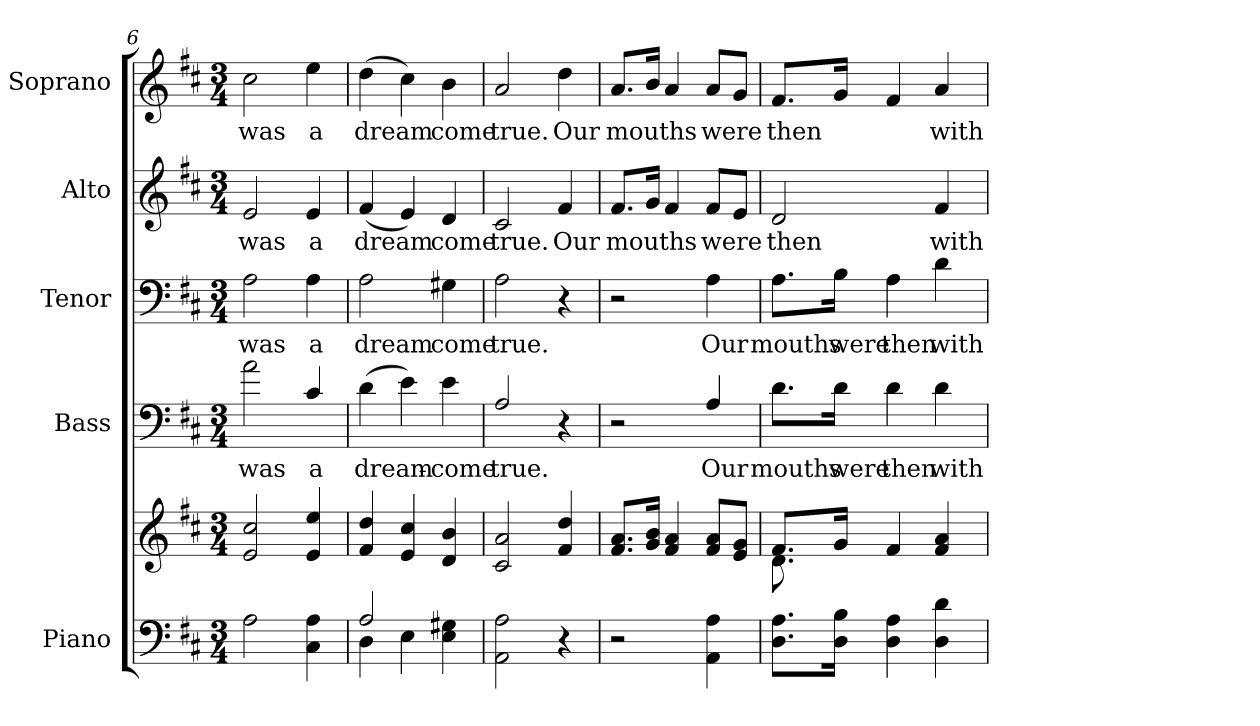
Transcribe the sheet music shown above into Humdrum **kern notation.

**kern	**kern	**kern	**text	**kern	**text	**kern	**text	**kern	**text
*part5	*part5	*part4	*part4	*part3	*part3	*part2	*part2	*part1	*part1
*staff6	*staff5	*staff4	*staff4	*staff3	*staff3	*staff2	*staff2	*staff1	*staff1
*I"Piano	*	*I"Bass	*	*I"Tenor	*	*I"Alto	*	*I"Soprano	*
*I'Pno.	*	*I'B.	*	*I'T.	*	*I'A.	*	*I'S.	*
*clefF4	*clefG2	*clefF4	*	*clefF4	*	*clefG2	*	*clefG2	*
*	*	*ITrd7c12	*	*	*	*	*	*	*
*k[f#c#]	*k[f#c#]	*k[f#c#]	*	*k[f#c#]	*	*k[f#c#]	*	*k[f#c#]	*
*D:	*D:	*D:	*	*D:	*	*D:	*	*D:	*
*M3/4	*M3/4	*M3/4	*	*M3/4	*	*M3/4	*	*M3/4	*
=6	=6	=6	=6	=6	=6	=6	=6	=6	=6
!	!	!	!LO:LY:b:color=#000000	!	!	!	!	!	!
!	!	!	!	!	!LO:LY:b:color=#000000	!	!	!	!
!	!	!	!	!	!	!	!LO:LY:b:color=#000000	!	!
!	!	!	!	!	!	!	!	!	!LO:LY:b:color=#000000
2Ai\	2ei/ 2cc#i	2Ai\	was	2Ai\	was	2ei/	was	2cc#i\	was
!	!	!	!LO:LY:b:color=#000000	!	!	!	!	!	!
!	!	!	!	!	!LO:LY:b:color=#000000	!	!	!	!
!	!	!	!	!	!	!	!LO:LY:b:color=#000000	!	!
!	!	!	!	!	!	!	!	!	!LO:LY:b:color=#000000
4C#i\ 4Ai	4ei/ 4eei	4C#i/	a	4Ai\	a	4ei/	a	4eei\	a
!!LO:PB:g=z
=7	=7	=7	=7	=7	=7	=7	=7	=7	=7
*^	*	*	*	*	*	*	*	*	*
!	!	!	!	!LO:LY:b:color=#000000	!	!	!	!	!	!
!	!	!	!	!	!	!LO:LY:b:color=#000000	!	!	!	!
!	!	!	!	!	!	!	!	!LO:LY:b:color=#000000	!	!
!	!	!	!	!	!	!	!	!	!	!LO:LY:b:color=#000000
2Ai/	4Di\	(4f#i/ 4ddi	(4Di\	dream-	2Ai\	dream	(4f#i/	dream	(4ddi\	dream
.	4Ei\	4ei/ 4cc#i	4Ei\)	.	.	.	4ei/)	.	4cc#i\)	.
!	!	!	!	!LO:LY:b:color=#000000	!	!	!	!	!	!
!	!	!	!	!	!	!LO:LY:b:color=#000000	!	!	!	!
!	!	!	!	!	!	!	!	!LO:LY:b:color=#000000	!	!
!	!	!	!	!	!	!	!	!	!	!LO:LY:b:color=#000000
4Ei\ 4G#Xi	4ryy	4di/ 4bi	4Ei\	-come	4G#Xi\	come	4di/	come	4bi\	come
*v	*v	*	*	*	*	*	*	*	*	*
=8	=8	=8	=8	=8	=8	=8	=8	=8	=8
*^	*	*	*	*	*	*	*	*	*
!	!	!	!	!LO:LY:b:color=#000000	!	!	!	!	!	!
*v	*v	*	*	*	*	*	*	*	*	*
*^	*	*	*	*	*	*	*	*	*
!	!	!	!	!	!	!LO:LY:b:color=#000000	!	!	!	!
*v	*v	*	*	*	*	*	*	*	*	*
*^	*	*	*	*	*	*	*	*	*
!	!	!	!	!	!	!	!	!LO:LY:b:color=#000000	!	!
*v	*v	*	*	*	*	*	*	*	*	*
*^	*	*	*	*	*	*	*	*	*
!	!	!	!	!	!	!	!	!	!	!LO:LY:b:color=#000000
*v	*v	*	*	*	*	*	*	*	*	*
2AAi\ 2Ai	2c#i/ 2ai	2AAi/	true.	2Ai\	true.	2c#i/	true.	2ai/	true.
!	!	!	!	!	!	!	!LO:LY:b:color=#000000	!	!
!	!	!	!	!	!	!	!	!	!LO:LY:b:color=#000000
4r	4f#i/ 4ddi	4r	.	4r	.	4f#i/	Our	4ddi\	Our
=9	=9	=9	=9	=9	=9	=9	=9	=9	=9
!	!	!	!	!	!	!	!LO:LY:b:color=#000000	!	!
!	!	!	!	!	!	!	!	!	!LO:LY:b:color=#000000
2r	8.f#i/ 8.aiL	2r	.	2r	.	8.f#i/L	mouths	8.ai/L	mouths
.	16gi/ 16biJk	.	.	.	.	16gi/Jk	.	16bi/Jk	.
.	4f#i/ 4ai	.	.	.	.	4f#i/	.	4ai/	.
!	!	!	!LO:LY:b:color=#000000	!	!	!	!	!	!
!	!	!	!	!	!LO:LY:b:color=#000000	!	!	!	!
!	!	!	!	!	!	!	!LO:LY:b:color=#000000	!	!
!	!	!	!	!	!	!	!	!	!LO:LY:b:color=#000000
4AAi\ 4Ai	8f#i/ 8aiL	4AAi/	Our	4Ai\	Our	8f#i/L	were	8ai/L	were
.	8ei/ 8giJ	.	.	.	.	8ei/J	.	8gi/J	.
=10	=10	=10	=10	=10	=10	=10	=10	=10	=10
*	*^	*	*	*	*	*	*	*	*
!	!	!	!	!LO:LY:b:color=#000000	!	!	!	!	!	!
!	!	!	!	!	!	!LO:LY:b:color=#000000	!	!	!	!
!	!	!	!	!	!	!	!	!LO:LY:b:color=#000000	!	!
!	!	!	!	!	!	!	!	!	!	!LO:LY:b:color=#000000
8.Di\ 8.AiL	8.f#i/L	8.di\	8.Di\L	mouths	8.Ai\L	mouths	2di/	then	8.f#i/L	then
!	!	!	!	!LO:LY:b:color=#000000	!	!	!	!	!	!
!	!	!	!	!	!	!LO:LY:b:color=#000000	!	!	!	!
16Di\ 16BiJk	16gi/Jk	2ryy	16Di\Jk	were	16Bi\Jk	were	.	.	16gi/Jk	.
!	!	!	!	!LO:LY:b:color=#000000	!	!	!	!	!	!
!	!	!	!	!	!	!LO:LY:b:color=#000000	!	!	!	!
4Di\ 4Ai	4f#i/	.	4Di\	then	4Ai\	then	.	.	4f#i/	.
!	!	!	!	!LO:LY:b:color=#000000	!	!	!	!	!	!
!	!	!	!	!	!	!LO:LY:b:color=#000000	!	!	!	!
!	!	!	!	!	!	!	!	!LO:LY:b:color=#000000	!	!
!	!	!	!	!	!	!	!	!	!	!LO:LY:b:color=#000000
4Di\ 4di	4f#i/ 4ai	.	4Di\	with	4di\	with	4f#i/	with	4ai/	with
.	.	16ryy	.	.	.	.	.	.	.	.
*	*v	*v	*	*	*	*	*	*	*	*
=	=	=	=	=	=	=	=	=	=
*-	*-	*-	*-	*-	*-	*-	*-	*-	*-
